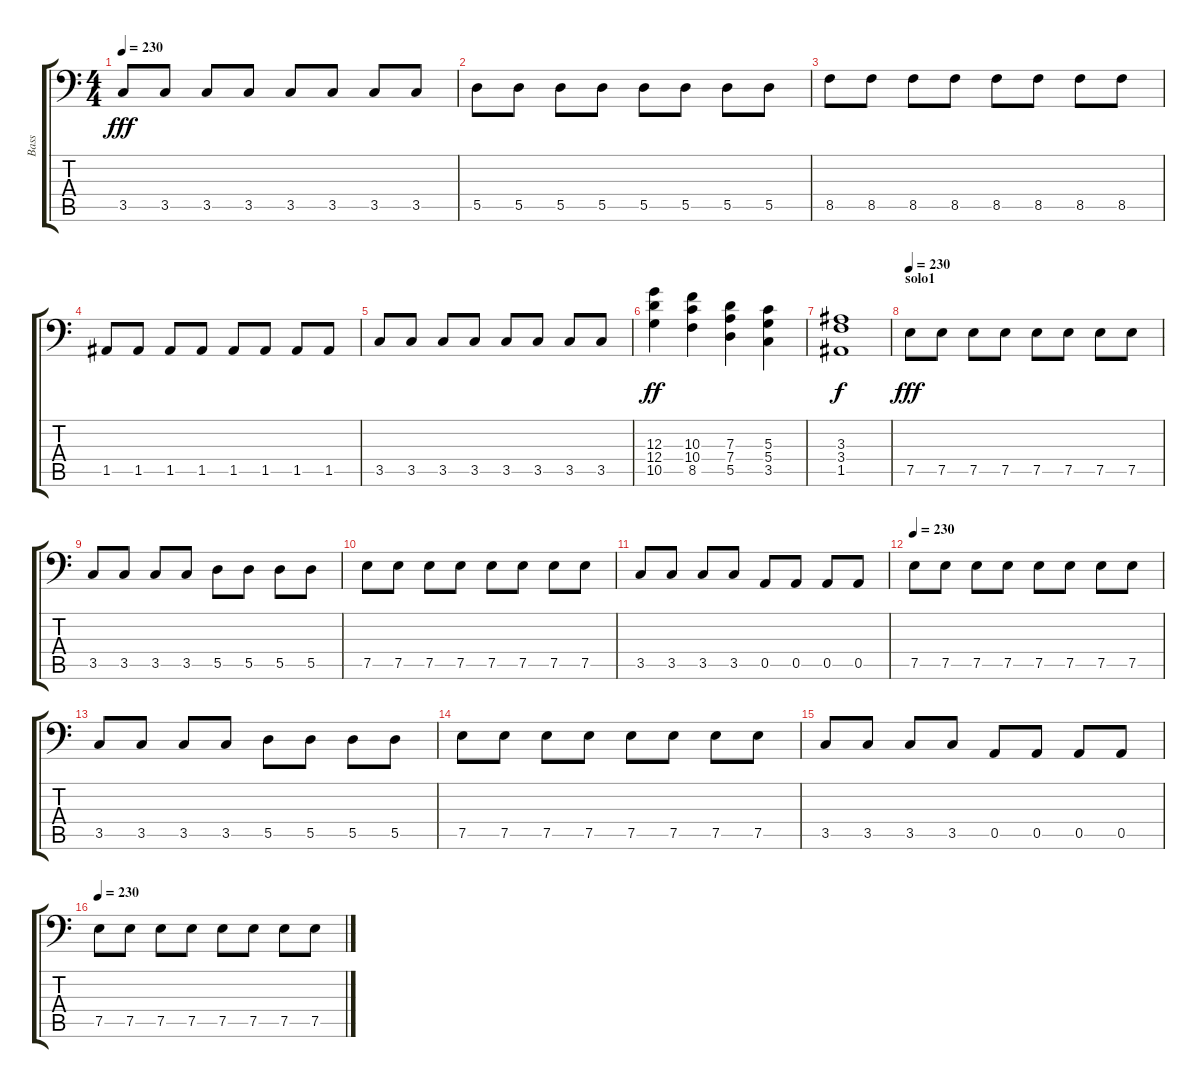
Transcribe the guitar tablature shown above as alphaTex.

\track ("Bass" "Bass") {instrument electricbassfinger}
\staff {score tabs}
\tuning (E3 B2 G2 D2 A1 E1) {hide}
\ts (4 4)
\tempo 230
\clef f4
\ks c
3.5.8{dy fff} 3.5.8 3.5.8 3.5.8 3.5.8 3.5.8 3.5.8 3.5.8 |
5.5.8 5.5.8 5.5.8 5.5.8 5.5.8 5.5.8 5.5.8 5.5.8 |
8.5.8 8.5.8 8.5.8 8.5.8 8.5.8 8.5.8 8.5.8 8.5.8 |
1.5.8 1.5.8 1.5.8 1.5.8 1.5.8 1.5.8 1.5.8 1.5.8 |
3.5.8 3.5.8 3.5.8 3.5.8 3.5.8 3.5.8 3.5.8 3.5.8 |
(12.3 12.4 10.5).4{dy ff} (10.3 10.4 8.5).4 (7.3 7.4 5.5).4 (5.3 5.4 3.5).4 |
(3.3 3.4 1.5).1{dy f} |
\section ("" "solo1")
\tempo 230
7.5.8{dy fff} 7.5.8 7.5.8 7.5.8 7.5.8 7.5.8 7.5.8 7.5.8 |
3.5.8 3.5.8 3.5.8 3.5.8 5.5.8 5.5.8 5.5.8 5.5.8 |
7.5.8 7.5.8 7.5.8 7.5.8 7.5.8 7.5.8 7.5.8 7.5.8 |
3.5.8 3.5.8 3.5.8 3.5.8 0.5.8 0.5.8 0.5.8 0.5.8 |
\tempo 230
7.5.8 7.5.8 7.5.8 7.5.8 7.5.8 7.5.8 7.5.8 7.5.8 |
3.5.8 3.5.8 3.5.8 3.5.8 5.5.8 5.5.8 5.5.8 5.5.8 |
7.5.8 7.5.8 7.5.8 7.5.8 7.5.8 7.5.8 7.5.8 7.5.8 |
3.5.8 3.5.8 3.5.8 3.5.8 0.5.8 0.5.8 0.5.8 0.5.8 |
\tempo 230
7.5.8 7.5.8 7.5.8 7.5.8 7.5.8 7.5.8 7.5.8 7.5.8
